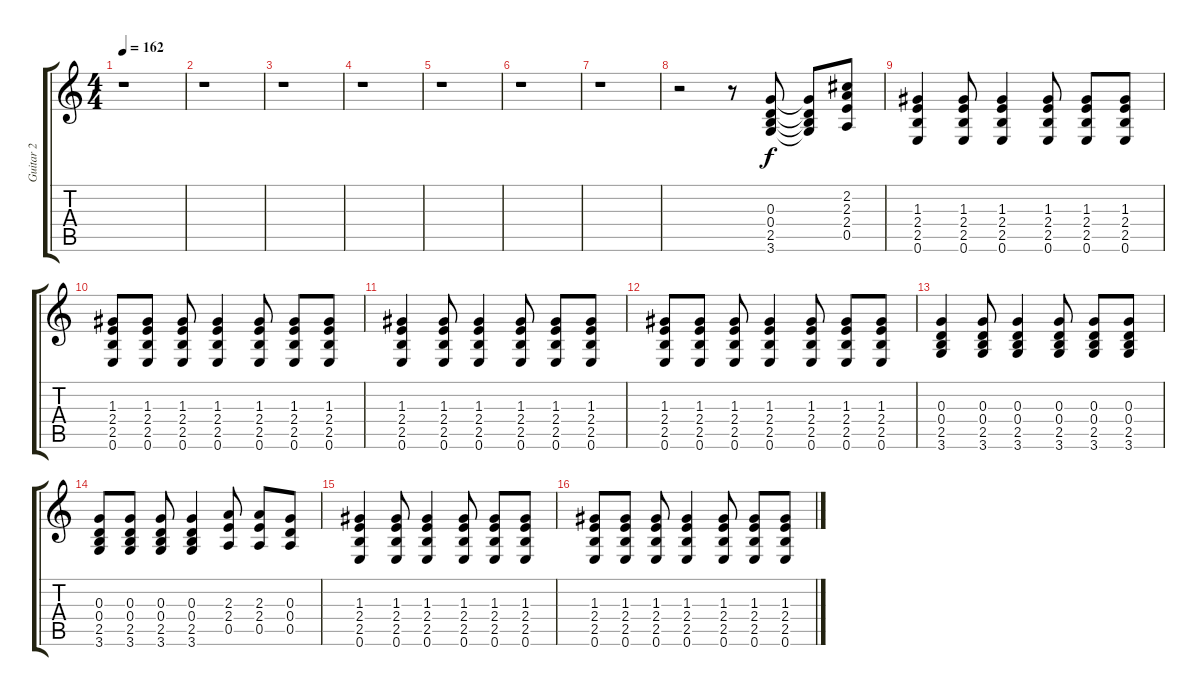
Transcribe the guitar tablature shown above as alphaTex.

\track ("Guitar 2" "Guitar 2") {instrument overdrivenguitar}
\staff {score tabs}
\tuning (E4 B3 G3 D3 A2 E2) {hide}
\ts (4 4)
\tempo 162
\clef g2
\ks c
r.1{dy f instrument overdrivenguitar} |
r.1 |
r.1 |
r.1 |
r.1 |
r.1 |
r.1 |
r.2 r.8 (0.3 0.4 2.5 3.6).8 (0.3{t} 0.4{t} 2.5{t} 3.6{t}).8 (2.2 2.3 2.4 0.5).8 |
(1.3 2.4 2.5 0.6).4 (1.3 2.4 2.5 0.6).8 (1.3 2.4 2.5 0.6).4 (1.3 2.4 2.5 0.6).8 (1.3 2.4 2.5 0.6).8 (1.3 2.4 2.5 0.6).8 |
(1.3 2.4 2.5 0.6).8 (1.3 2.4 2.5 0.6).8 (1.3 2.4 2.5 0.6).8 (1.3 2.4 2.5 0.6).4 (1.3 2.4 2.5 0.6).8 (1.3 2.4 2.5 0.6).8 (1.3 2.4 2.5 0.6).8 |
(1.3 2.4 2.5 0.6).4 (1.3 2.4 2.5 0.6).8 (1.3 2.4 2.5 0.6).4 (1.3 2.4 2.5 0.6).8 (1.3 2.4 2.5 0.6).8 (1.3 2.4 2.5 0.6).8 |
(1.3 2.4 2.5 0.6).8 (1.3 2.4 2.5 0.6).8 (1.3 2.4 2.5 0.6).8 (1.3 2.4 2.5 0.6).4 (1.3 2.4 2.5 0.6).8 (1.3 2.4 2.5 0.6).8 (1.3 2.4 2.5 0.6).8 |
(0.3 0.4 2.5 3.6).4 (0.3 0.4 2.5 3.6).8 (0.3 0.4 2.5 3.6).4 (0.3 0.4 2.5 3.6).8 (0.3 0.4 2.5 3.6).8 (0.3 0.4 2.5 3.6).8 |
(0.3 0.4 2.5 3.6).8 (0.3 0.4 2.5 3.6).8 (0.3 0.4 2.5 3.6).8 (0.3 0.4 2.5 3.6).4 (2.3 2.4 0.5).8 (2.3 2.4 0.5).8 (0.3 0.4 0.5).8 |
(1.3 2.4 2.5 0.6).4 (1.3 2.4 2.5 0.6).8 (1.3 2.4 2.5 0.6).4 (1.3 2.4 2.5 0.6).8 (1.3 2.4 2.5 0.6).8 (1.3 2.4 2.5 0.6).8 |
(1.3 2.4 2.5 0.6).8 (1.3 2.4 2.5 0.6).8 (1.3 2.4 2.5 0.6).8 (1.3 2.4 2.5 0.6).4 (1.3 2.4 2.5 0.6).8 (1.3 2.4 2.5 0.6).8 (1.3 2.4 2.5 0.6).8
